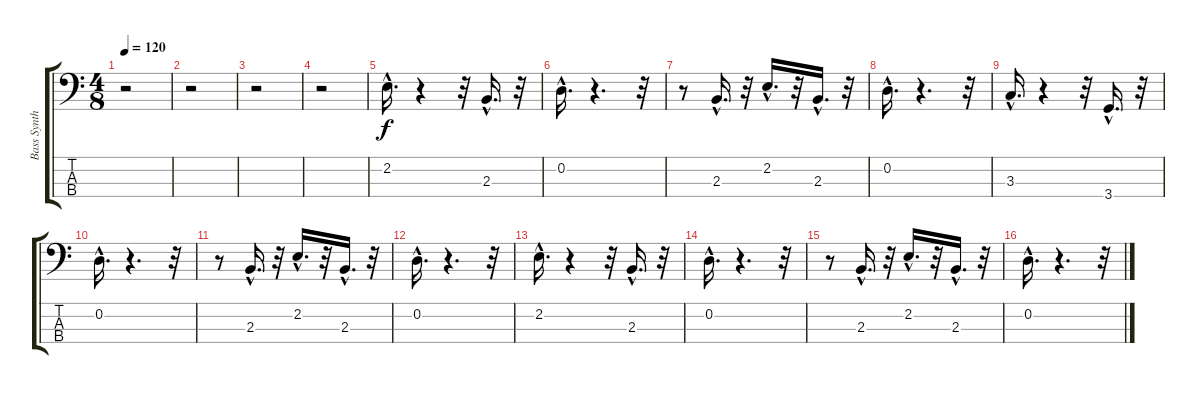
\track ("Bass Synth." "Bass Synth") {instrument synthbass1}
\staff {score tabs}
\tuning (G2 D2 A1 E1) {hide}
\ts (4 8)
\tempo 120
\clef f4
\ks c
r.2{dy f instrument synthbass1} |
r.2 |
r.2 |
r.2 |
2.2{hac}.16{d} r.4 r.32 2.3{hac}.16{d} r.32 |
0.2{hac}.16{d} r.4{d} r.32 |
r.8 2.3{hac}.16{d} r.32 2.2{hac}.16{d} r.32 2.3{hac}.16{d} r.32 |
0.2{hac}.16{d} r.4{d} r.32 |
3.3{hac}.16{d} r.4 r.32 3.4{hac}.16{d} r.32 |
0.2{hac}.16{d} r.4{d} r.32 |
r.8 2.3{hac}.16{d} r.32 2.2{hac}.16{d} r.32 2.3{hac}.16{d} r.32 |
0.2{hac}.16{d} r.4{d} r.32 |
2.2{hac}.16{d} r.4 r.32 2.3{hac}.16{d} r.32 |
0.2{hac}.16{d} r.4{d} r.32 |
r.8 2.3{hac}.16{d} r.32 2.2{hac}.16{d} r.32 2.3{hac}.16{d} r.32 |
0.2{hac}.16{d} r.4{d} r.32
